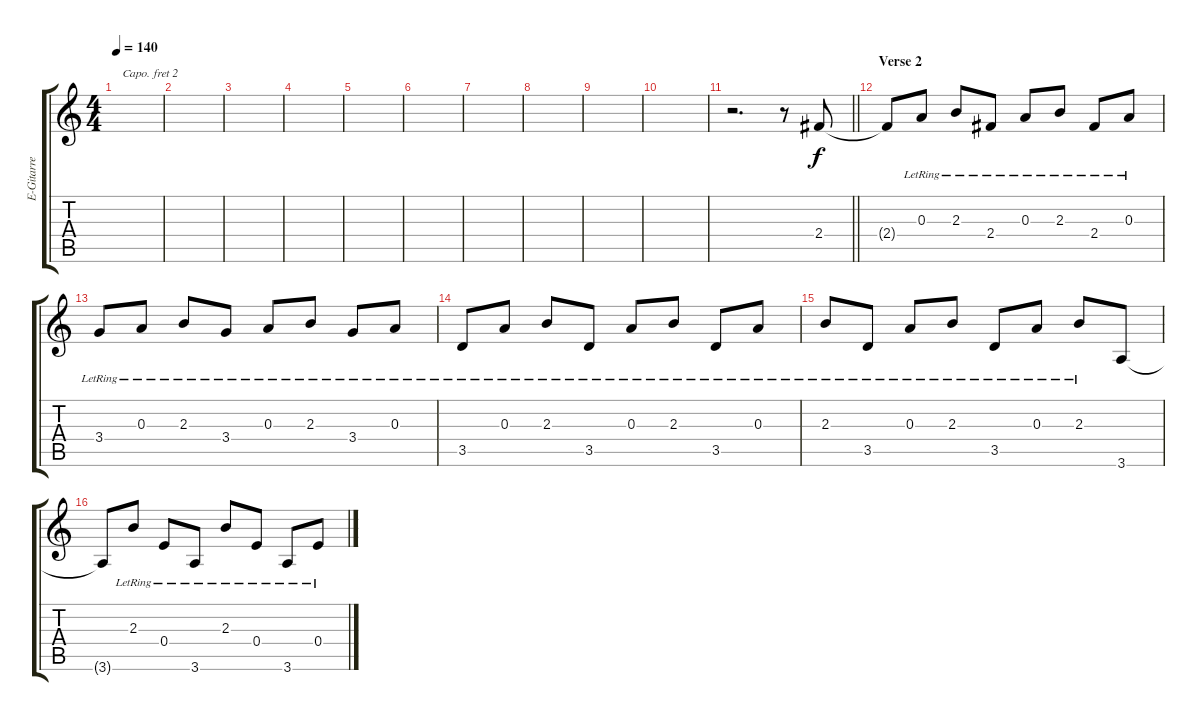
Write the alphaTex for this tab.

\track ("E-Gitarre Clean" "E-Gitarre ") {instrument electricguitarclean}
\staff {score tabs}
\capo 2
\tuning (E4 B3 G3 D3 A2 E2) {hide}
\ts (4 4)
\tempo 140
\clef g2
\ks c
|
|
|
|
|
|
|
|
|
|
\barLineRight lightlight
r.2{d} r.8 2.4.8 |
\section ("" "Verse 2")
2.4{t}.8 0.3{lr}.8 2.3{lr}.8 2.4{lr}.8 0.3{lr}.8 2.3{lr}.8 2.4{lr}.8 0.3{lr}.8 |
3.4{lr}.8 0.3{lr}.8 2.3{lr}.8 3.4{lr}.8 0.3{lr}.8 2.3{lr}.8 3.4{lr}.8 0.3{lr}.8 |
3.5{lr}.8 0.3{lr}.8 2.3{lr}.8 3.5{lr}.8 0.3{lr}.8 2.3{lr}.8 3.5{lr}.8 0.3{lr}.8 |
2.3{lr}.8 3.5{lr}.8 0.3{lr}.8 2.3{lr}.8 3.5{lr}.8 0.3{lr}.8 2.3{lr}.8 3.6.8 |
3.6{t}.8 2.3{lr}.8 0.4{lr}.8 3.6{lr}.8 2.3{lr}.8 0.4{lr}.8 3.6{lr}.8 0.4{lr}.8
